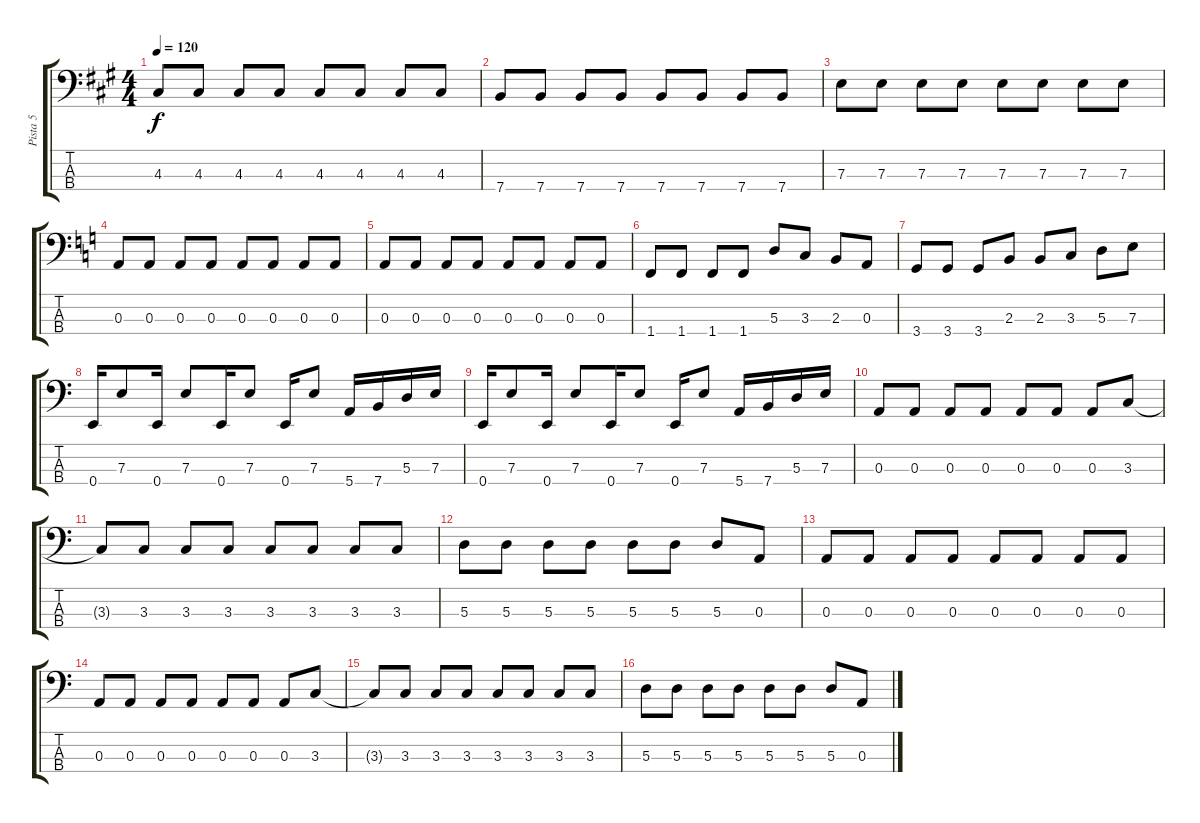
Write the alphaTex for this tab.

\track ("Pista 5" "Pista 5") {instrument electricbassfinger}
\staff {score tabs}
\tuning (G2 D2 A1 E1) {hide}
\ts (4 4)
\tempo 120
\clef f4
\ks a
4.3.8{dy f} 4.3.8 4.3.8 4.3.8 4.3.8 4.3.8 4.3.8 4.3.8 |
7.4.8 7.4.8 7.4.8 7.4.8 7.4.8 7.4.8 7.4.8 7.4.8 |
7.3.8 7.3.8 7.3.8 7.3.8 7.3.8 7.3.8 7.3.8 7.3.8 |
\ks c
0.3.8 0.3.8 0.3.8 0.3.8 0.3.8 0.3.8 0.3.8 0.3.8 |
0.3.8 0.3.8 0.3.8 0.3.8 0.3.8 0.3.8 0.3.8 0.3.8 |
1.4.8 1.4.8 1.4.8 1.4.8 5.3.8 3.3.8 2.3.8 0.3.8 |
3.4.8 3.4.8 3.4.8 2.3.8 2.3.8 3.3.8 5.3.8 7.3.8 |
0.4.16 7.3.8 0.4.16 7.3.8 0.4.16 7.3.8 0.4.16 7.3.8 5.4.16 7.4.16 5.3.16 7.3.16 |
0.4.16 7.3.8 0.4.16 7.3.8 0.4.16 7.3.8 0.4.16 7.3.8 5.4.16 7.4.16 5.3.16 7.3.16 |
0.3.8 0.3.8 0.3.8 0.3.8 0.3.8 0.3.8 0.3.8 3.3.8 |
3.3{t}.8 3.3.8 3.3.8 3.3.8 3.3.8 3.3.8 3.3.8 3.3.8 |
5.3.8 5.3.8 5.3.8 5.3.8 5.3.8 5.3.8 5.3.8 0.3.8 |
0.3.8 0.3.8 0.3.8 0.3.8 0.3.8 0.3.8 0.3.8 0.3.8 |
0.3.8 0.3.8 0.3.8 0.3.8 0.3.8 0.3.8 0.3.8 3.3.8 |
3.3{t}.8 3.3.8 3.3.8 3.3.8 3.3.8 3.3.8 3.3.8 3.3.8 |
5.3.8 5.3.8 5.3.8 5.3.8 5.3.8 5.3.8 5.3.8 0.3.8
